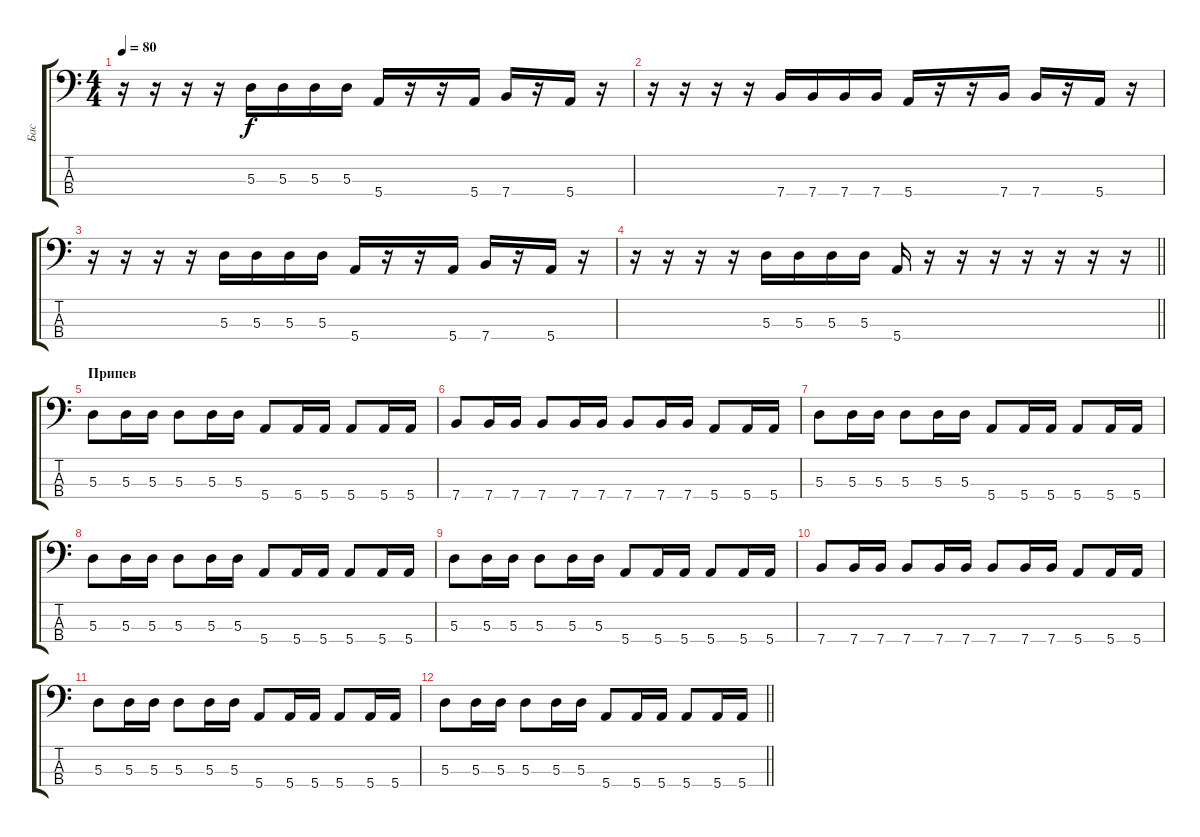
\track ("Бас" "Бас") {instrument electricbassfinger}
\staff {score tabs}
\tuning (G2 D2 A1 E1) {hide}
\ts (4 4)
\tempo 80
\clef f4
\ks c
r.16{dy f} r.16 r.16 r.16 5.3.16 5.3.16 5.3.16 5.3.16 5.4.16 r.16 r.16 5.4.16 7.4.16 r.16 5.4.16 r.16 |
r.16 r.16 r.16 r.16 7.4.16 7.4.16 7.4.16 7.4.16 5.4.16 r.16 r.16 7.4.16 7.4.16 r.16 5.4.16 r.16 |
r.16 r.16 r.16 r.16 5.3.16 5.3.16 5.3.16 5.3.16 5.4.16 r.16 r.16 5.4.16 7.4.16 r.16 5.4.16 r.16 |
\barLineRight lightlight
r.16 r.16 r.16 r.16 5.3.16 5.3.16 5.3.16 5.3.16 5.4.16 r.16 r.16 r.16 r.16 r.16 r.16 r.16 |
\section ("" "Припев")
5.3.8 5.3.16 5.3.16 5.3.8 5.3.16 5.3.16 5.4.8 5.4.16 5.4.16 5.4.8 5.4.16 5.4.16 |
7.4.8 7.4.16 7.4.16 7.4.8 7.4.16 7.4.16 7.4.8 7.4.16 7.4.16 5.4.8 5.4.16 5.4.16 |
5.3.8 5.3.16 5.3.16 5.3.8 5.3.16 5.3.16 5.4.8 5.4.16 5.4.16 5.4.8 5.4.16 5.4.16 |
5.3.8 5.3.16 5.3.16 5.3.8 5.3.16 5.3.16 5.4.8 5.4.16 5.4.16 5.4.8 5.4.16 5.4.16 |
5.3.8 5.3.16 5.3.16 5.3.8 5.3.16 5.3.16 5.4.8 5.4.16 5.4.16 5.4.8 5.4.16 5.4.16 |
7.4.8 7.4.16 7.4.16 7.4.8 7.4.16 7.4.16 7.4.8 7.4.16 7.4.16 5.4.8 5.4.16 5.4.16 |
5.3.8 5.3.16 5.3.16 5.3.8 5.3.16 5.3.16 5.4.8 5.4.16 5.4.16 5.4.8 5.4.16 5.4.16 |
\barLineRight lightlight
5.3.8 5.3.16 5.3.16 5.3.8 5.3.16 5.3.16 5.4.8 5.4.16 5.4.16 5.4.8 5.4.16 5.4.16
